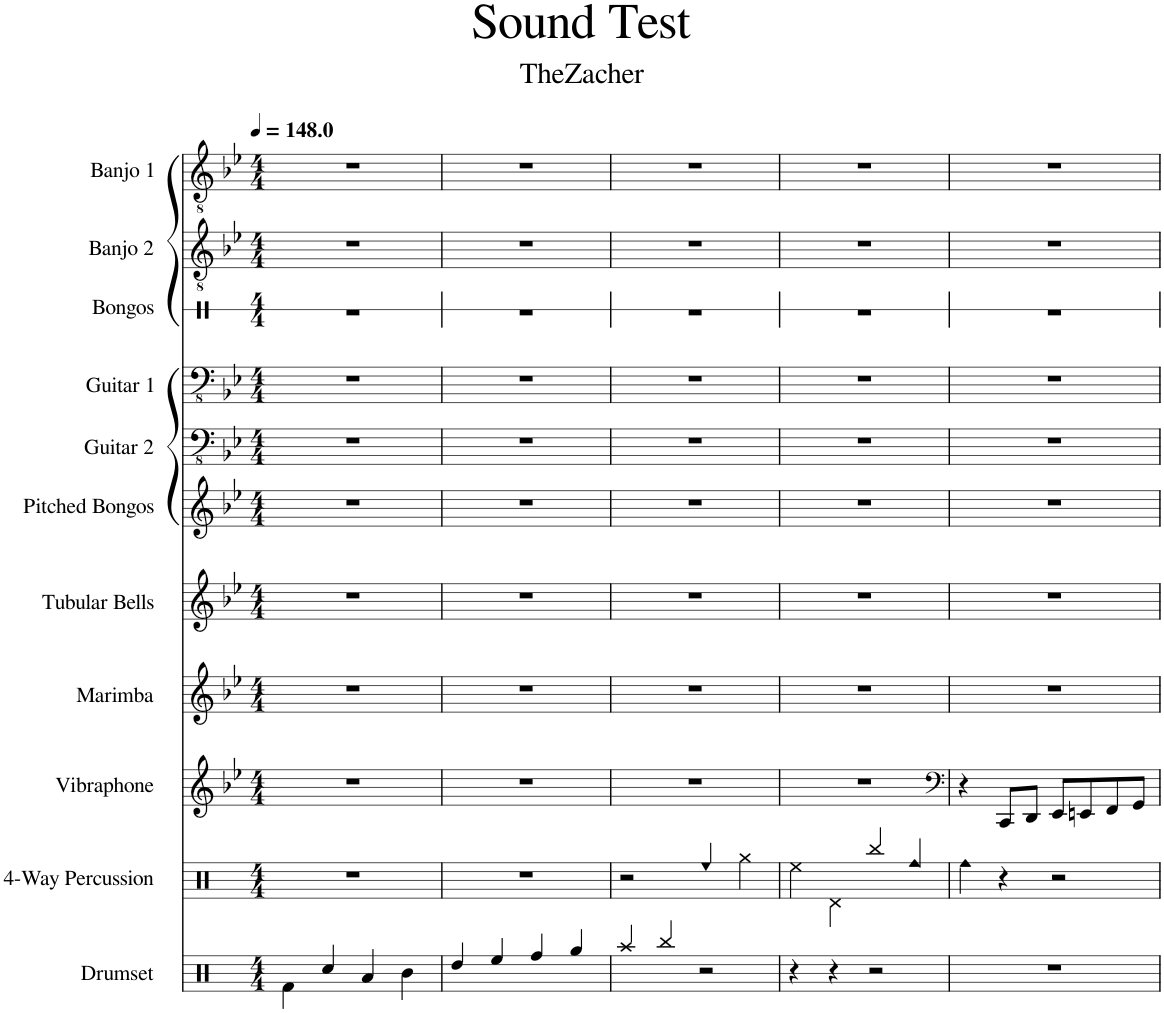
**kern	**kern	**kern	**kern	**kern	**kern	**kern	**kern	**kern	**kern	**kern
*part11	*part10	*part9	*part8	*part7	*part6	*part5	*part4	*part3	*part2	*part1
*staff11	*staff10	*staff9	*staff8	*staff7	*staff6	*staff5	*staff4	*staff3	*staff2	*staff1
*I"Drumset	*I"4-Way Percussion	*I"Vibraphone	*I"Marimba	*I"Tubular Bells	*I"Pitched Bongos	*I"Guitar 2	*I"Guitar 1	*I"Bongos	*I"Banjo 2	*I"Banjo 1
*	*I'4 Pec.	*I'Vib.	*I'Mrm.	*I'Bells	*	*	*	*	*I'Banjo	*
*	*	*	*	*	*	*	*	*stria1	*	*
*clefX	*clefX	*clefG2	*clefG2	*clefG2	*clefG2	*clefFv4	*clefFv4	*clefX	*clefGv2	*clefGv2
*k[]	*k[]	*k[b-e-]	*k[b-e-]	*k[b-e-]	*k[b-e-]	*k[b-e-]	*k[b-e-]	*k[]	*k[b-e-]	*k[b-e-]
*M4/4	*M4/4	*M4/4	*M4/4	*M4/4	*M4/4	*M4/4	*M4/4	*M4/4	*M4/4	*M4/4
*MM148	*MM148	*MM148	*MM148	*MM148	*MM148	*MM148	*MM148	*MM148	*MM148	*MM148
=1	=1	=1	=1	=1	=1	=1	=1	=1	=1	=1
4Rf\	1r	1r	1r	1r	1r	1r	1r	1r	1r	1r
4Rcc/	.	.	.	.	.	.	.	.	.	.
4Ra/	.	.	.	.	.	.	.	.	.	.
4R\	.	.	.	.	.	.	.	.	.	.
=2	=2	=2	=2	=2	=2	=2	=2	=2	=2	=2
4Rdd/	1r	1r	1r	1r	1r	1r	1r	1r	1r	1r
4Ree/	.	.	.	.	.	.	.	.	.	.
4Rff/	.	.	.	.	.	.	.	.	.	.
4Rgg/	.	.	.	.	.	.	.	.	.	.
=3	=3	=3	=3	=3	=3	=3	=3	=3	=3	=3
4Raa/	2r	1r	1r	1r	1r	1r	1r	1r	1r	1r
4Rbb/	.	.	.	.	.	.	.	.	.	.
2r	4Ree/	.	.	.	.	.	.	.	.	.
.	4Rgg\	.	.	.	.	.	.	.	.	.
=4	=4	=4	=4	=4	=4	=4	=4	=4	=4	=4
4r	4Ree\	1r	1r	1r	1r	1r	1r	1r	1r	1r
4r	4Rd\	.	.	.	.	.	.	.	.	.
2r	4Rbb/	.	.	.	.	.	.	.	.	.
.	4Rff/	.	.	.	.	.	.	.	.	.
=5	=5	=5	=5	=5	=5	=5	=5	=5	=5	=5
*	*	*clefF4	*	*	*	*	*	*	*	*
1r	4Rff\	4r	1r	1r	1r	1r	1r	1r	1r	1r
.	4r	8CC/L	.	.	.	.	.	.	.	.
.	.	8DD/J	.	.	.	.	.	.	.	.
.	2r	8EE-/L	.	.	.	.	.	.	.	.
.	.	8EEn/	.	.	.	.	.	.	.	.
.	.	8FF/	.	.	.	.	.	.	.	.
.	.	8GG/J	.	.	.	.	.	.	.	.
=	=	=	=	=	=	=	=	=	=	=
*-	*-	*-	*-	*-	*-	*-	*-	*-	*-	*-
